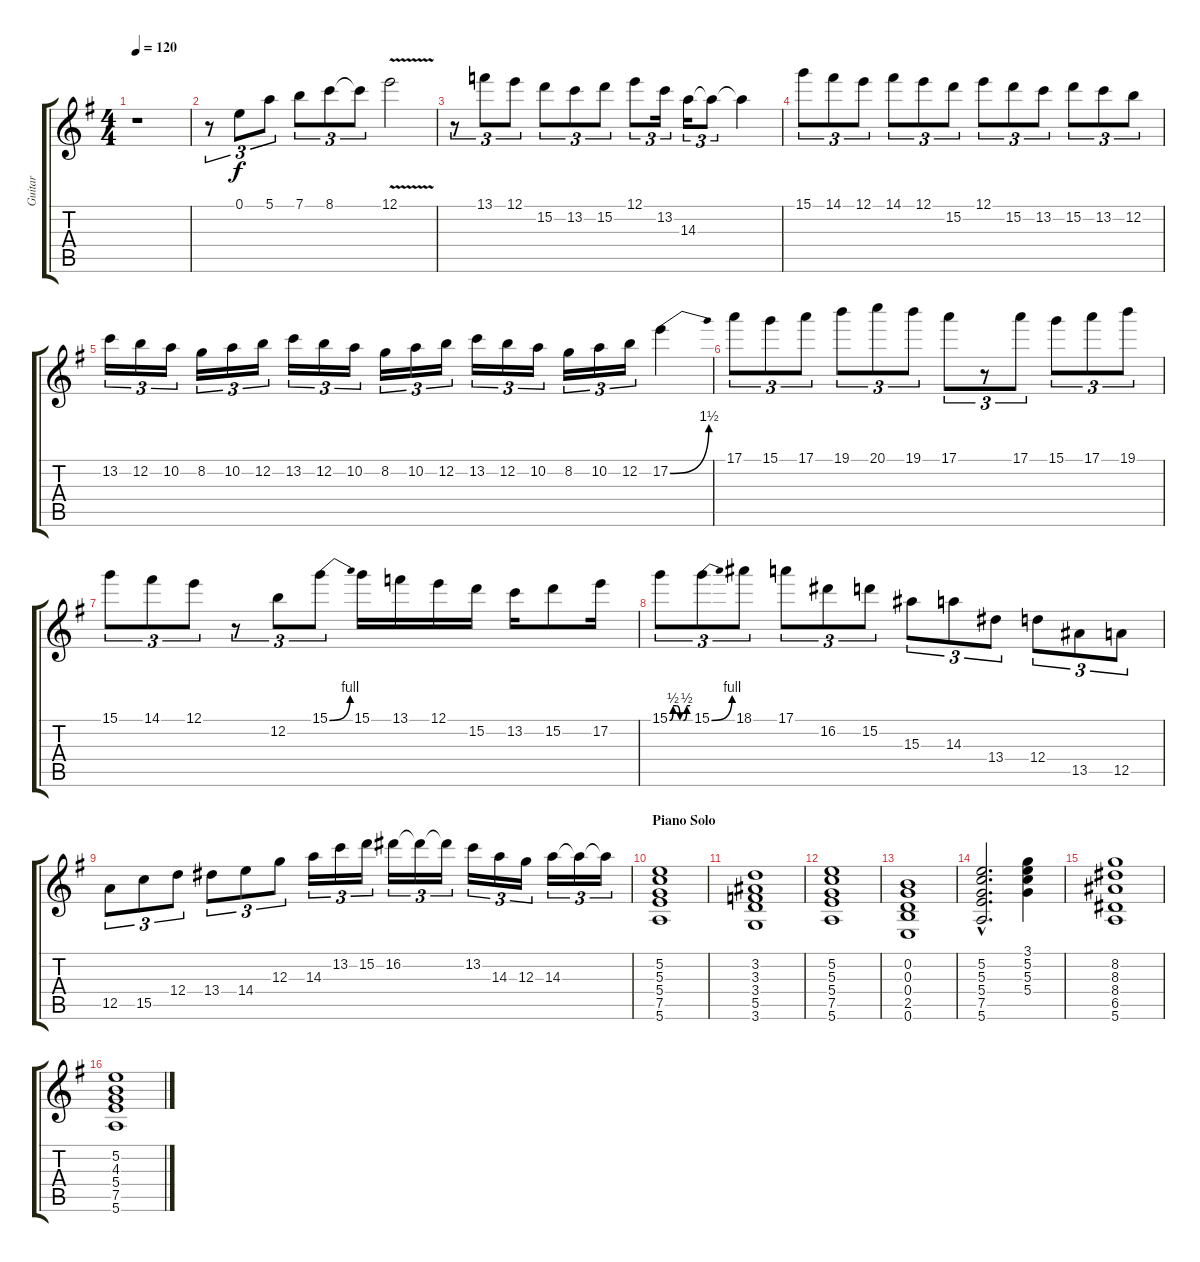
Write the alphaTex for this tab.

\track ("Guitar" "Guitar") {instrument distortionguitar}
\staff {score tabs}
\tuning (E4 B3 G3 D3 A2 E2) {hide}
\ts (4 4)
\tempo 120
\clef g2
\ks eminor
r.1{dy f} |
r.8{tu (3 2)} 0.1.8{tu (3 2)} 5.1.8{tu (3 2)} 7.1.8{tu (3 2)} 8.1.8{tu (3 2)} 8.1{t}.8{tu (3 2)} 12.1{v}.2 |
r.8{tu (3 2)} 13.1.8{tu (3 2)} 12.1.8{tu (3 2)} 15.2.8{tu (3 2)} 13.2.8{tu (3 2)} 15.2.8{tu (3 2)} 12.1.8{tu (3 2)} 13.2.16{tu (3 2)} 14.3.16{tu (3 2)} 14.3{t}.8{tu (3 2)} 14.3{t}.4 |
15.1.8{tu (3 2)} 14.1.8{tu (3 2)} 12.1.8{tu (3 2)} 14.1.8{tu (3 2)} 12.1.8{tu (3 2)} 15.2.8{tu (3 2)} 12.1.8{tu (3 2)} 15.2.8{tu (3 2)} 13.2.8{tu (3 2)} 15.2.8{tu (3 2)} 13.2.8{tu (3 2)} 12.2.8{tu (3 2)} |
13.2.16{tu (3 2)} 12.2.16{tu (3 2)} 10.2.16{tu (3 2)} 8.2.16{tu (3 2)} 10.2.16{tu (3 2)} 12.2.16{tu (3 2)} 13.2.16{tu (3 2)} 12.2.16{tu (3 2)} 10.2.16{tu (3 2)} 8.2.16{tu (3 2)} 10.2.16{tu (3 2)} 12.2.16{tu (3 2)} 13.2.16{tu (3 2)} 12.2.16{tu (3 2)} 10.2.16{tu (3 2)} 8.2.16{tu (3 2)} 10.2.16{tu (3 2)} 12.2.16{tu (3 2)} 17.2{be (bend 0 0 60 6)}.4 |
17.1.8{tu (3 2)} 15.1.8{tu (3 2)} 17.1.8{tu (3 2)} 19.1.8{tu (3 2)} 20.1.8{tu (3 2)} 19.1.8{tu (3 2)} 17.1.8{tu (3 2)} r.8{tu (3 2)} 17.1.8{tu (3 2)} 15.1.8{tu (3 2)} 17.1.8{tu (3 2)} 19.1.8{tu (3 2)} |
15.1.8{tu (3 2)} 14.1.8{tu (3 2)} 12.1.8{tu (3 2)} r.8{tu (3 2)} 12.2.8{tu (3 2)} 15.1{be (bend 0 0 60 4)}.8{tu (3 2)} 15.1.16 13.1.16 12.1.16 15.2.16 13.2.16 15.2.8 17.2.16 |
15.1{be (custom 0 0 10 2 20 2 30 0 40 0 50 2 60 2)}.8{tu (3 2)} 15.1{be (bend 0 0 60 4)}.8{tu (3 2)} 18.1.8{tu (3 2)} 17.1.8{tu (3 2)} 16.2.8{tu (3 2)} 15.2.8{tu (3 2)} 15.3.8{tu (3 2)} 14.3.8{tu (3 2)} 13.4.8{tu (3 2)} 12.4.8{tu (3 2)} 13.5.8{tu (3 2)} 12.5.8{tu (3 2)} |
12.5.8{tu (3 2)} 15.5.8{tu (3 2)} 12.4.8{tu (3 2)} 13.4.8{tu (3 2)} 14.4.8{tu (3 2)} 12.3.8{tu (3 2)} 14.3.16{tu (3 2)} 13.2.16{tu (3 2)} 15.2.16{tu (3 2)} 16.2.16{tu (3 2)} 16.2{t}.16{tu (3 2)} 16.2{t}.16{tu (3 2)} 13.2.16{tu (3 2)} 14.3.16{tu (3 2)} 12.3.16{tu (3 2)} 14.3.16{tu (3 2)} 14.3{t}.16{tu (3 2)} 14.3{t}.16{tu (3 2)} |
\section ("" "Piano Solo")
(5.2 5.3 5.4 7.5 5.6).1{volume 13} |
(3.2 3.3 3.4 5.5 3.6).1 |
(5.2 5.3 5.4 7.5 5.6).1 |
(0.2 0.3 0.4 2.5 0.6).1 |
(5.2{hac} 5.3{hac} 5.4{hac} 7.5{hac} 5.6{hac}).2{d} (3.1 5.2 5.3 5.4).4 |
(8.2 8.3 8.4 6.5 5.6).1 |
(5.2 4.3 5.4 7.5 5.6).1
